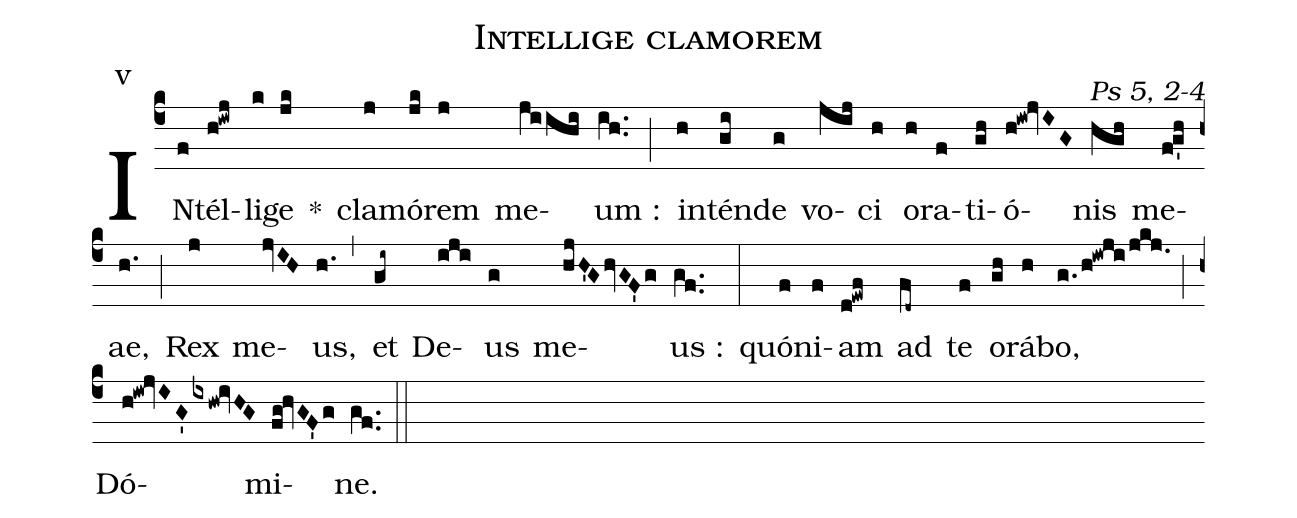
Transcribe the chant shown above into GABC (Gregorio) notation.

name:Intellige clamorem;
commentary: Ps 5, 2-4;
mode:v;
%%
(c4) IN(f)tél(h!iwj)li(k)ge(jk) *() cla(j)mó(jk)rem(j) me(jiihi)um~:(ih..) (;) in(h)tén(gi)de(g) vo(jij)ci(h) o(h)ra(f)ti(gh)ó(h!iw!jvIG)nis(hgh) me(f!g'h)ae,(h.) (;) Rex(j) me(jvIH)us,(h.) (,) et(gi~) De(iji)us(g) me(hjH'GhvGF'g)us~:(gf..) (:) quó(f)ni(f)am(d!ewf) ad(fd~) te(f) o(gh)rá(h)bo,(g./h!iwji/jkj.) (;) Dó(h!iw!jvIG'/ixhw!ivHG)mi(fg!hvGF'g)ne.(gf..) (::)
